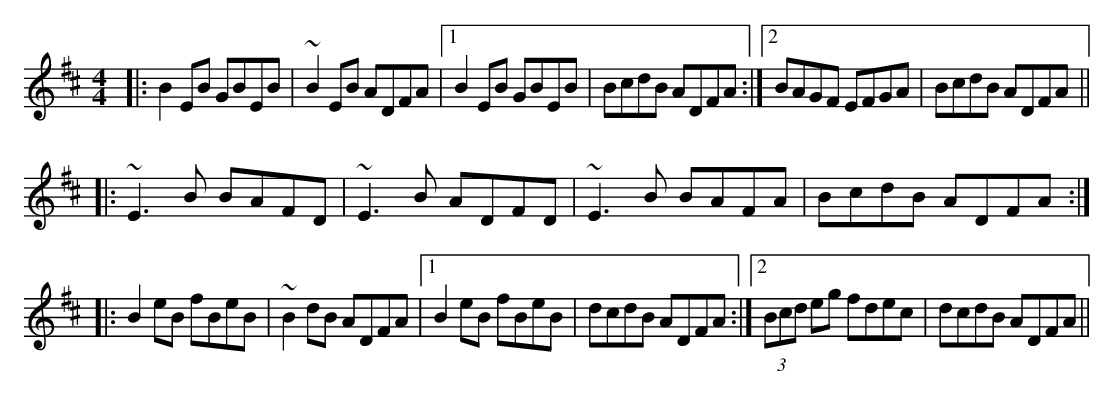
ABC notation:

X:1
M:4/4
K:Bmin
|:B2EB GBEB|~B2EB ADFA|1 B2EB GBEB|BcdB ADFA:|2 BAGF EFGA|BcdB ADFA||
|:~E3B BAFD|~E3B ADFD|~E3B BAFA|BcdB ADFA:|
|:B2eB fBeB|~B2dB ADFA|1 B2eB fBeB|dcdB ADFA:|2 (3Bcd eg fdec|dcdB ADFA||
